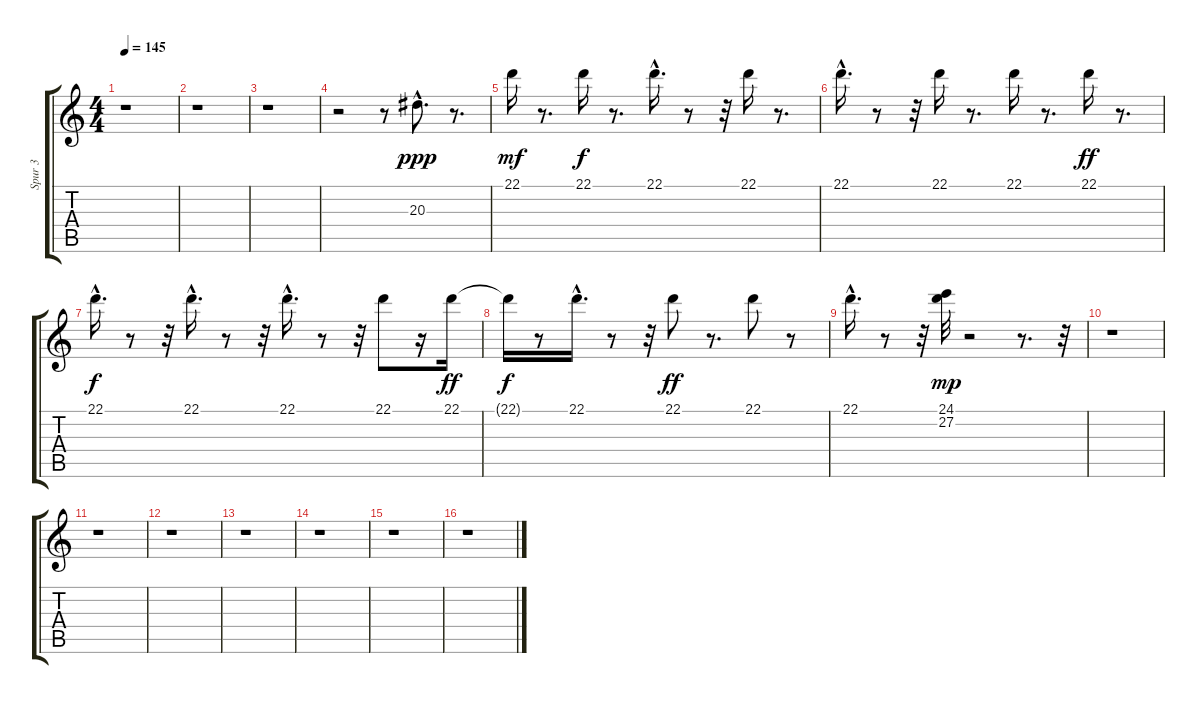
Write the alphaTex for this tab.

\track ("Spur 3" "Spur 3") {instrument synthstrings1}
\staff {score tabs}
\tuning (E4 B3 G3 D3 A2 E2) {hide}
\ts (4 4)
\tempo 145
\clef g2
\ks c
r.1{dy ppp instrument synthstrings1} |
r.1 |
r.1 |
r.2 r.8 20.3{hac}.8{d volume 1} r.8{d} |
22.1.16{dy mf volume 2} r.8{d} 22.1.16{dy f volume 3} r.8{d} 22.1{hac}.16{d volume 4} r.8 r.32 22.1.16{volume 5} r.8{d} |
22.1{hac}.16{d volume 6} r.8 r.32 22.1.16{volume 6} r.8{d} 22.1.16{volume 7} r.8{d} 22.1.16{dy ff volume 8} r.8{d} |
22.1{hac}.16{d dy f volume 8} r.8 r.32 22.1{hac}.16{d volume 8} r.8 r.32 22.1{hac}.16{d volume 8} r.8 r.32 22.1.8{volume 8} r.16 22.1.16{dy ff volume 8} |
22.1{t}.16{dy f} r.8 22.1{hac}.16{d volume 8} r.8 r.32 22.1.8{dy ff volume 8} r.8{d} 22.1.8{volume 7} r.8 |
22.1{hac}.16{d volume 6} r.8 r.32 (24.1 27.2).32{dy mp volume 4} r.2 r.8{d} r.32 |
r.1 |
r.1 |
r.1 |
r.1 |
r.1 |
r.1 |
r.1
